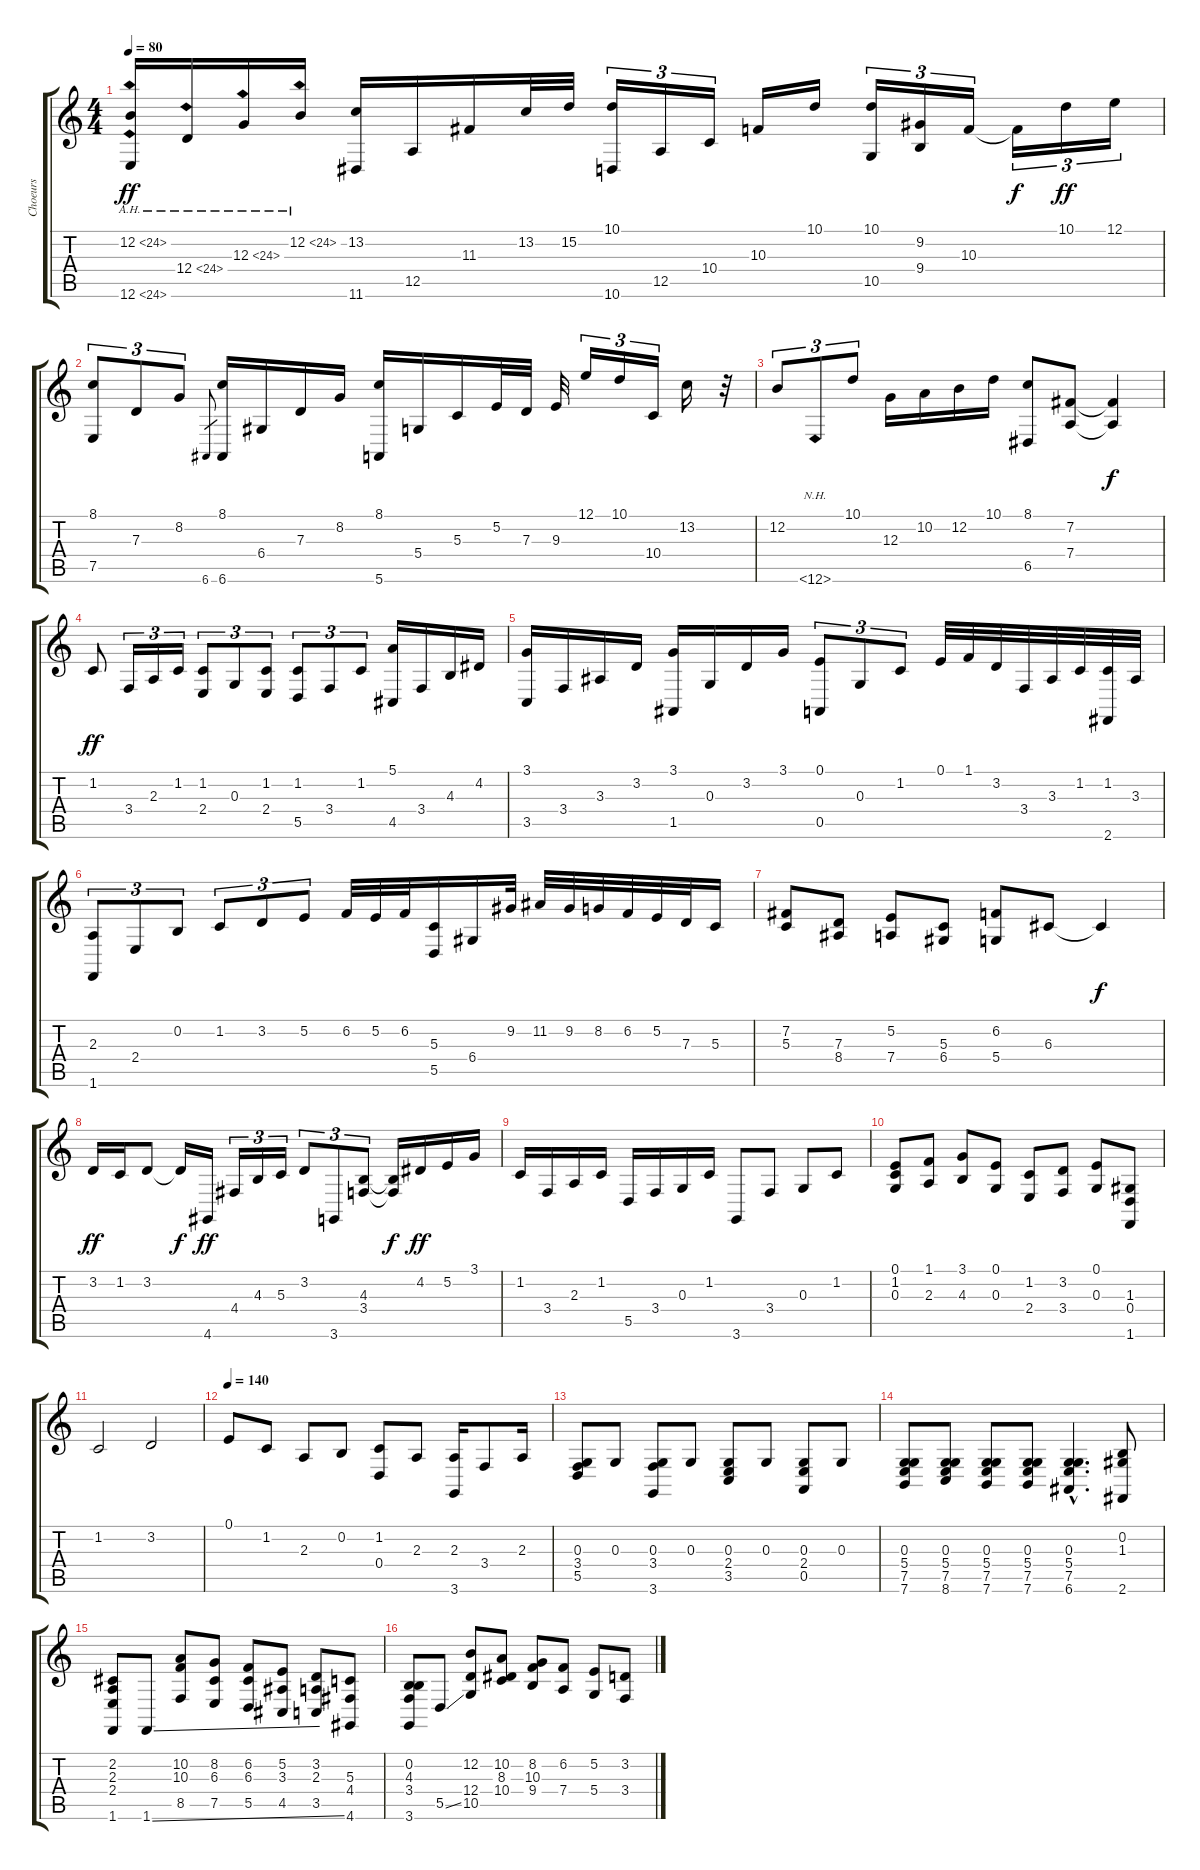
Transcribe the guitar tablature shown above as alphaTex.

\track ("Choeurs" "Choeurs") {instrument choiraahs}
\staff {score tabs}
\tuning (E4 B3 G3 D3 A2 E2) {hide}
\ts (4 4)
\tempo 80
\clef g2
\ks c
(12.2{ah 12} 12.6{ah 12}).16{dy ff} 12.4{ah 12}.16 12.3{ah 12}.16 12.2{ah 12}.16 (13.2 11.6).16 12.5.16 11.3.16 13.2.32 15.2.32 (10.1 10.6).16{tu (3 2)} 12.5.16{tu (3 2)} 10.4.16{tu (3 2)} 10.3.16 10.1.16 (10.1 10.5).16{tu (3 2)} (9.2 9.4).16{tu (3 2)} 10.3.16{tu (3 2)} 10.3{t}.16{tu (3 2) dy f} 10.1.16{tu (3 2) dy ff} 12.1.16{tu (3 2)} |
(8.1 7.5).8{tu (3 2)} 7.3.8{tu (3 2)} 8.2.8{tu (3 2)} 6.6.8{gr} (8.1 6.6).16 6.4.16 7.3.16 8.2.16 (8.1 5.6).16 5.4.16 5.3.16 5.2.32 7.3.32 9.3.32 12.1.16{tu (3 2)} 10.1.16{tu (3 2)} 10.4.16{tu (3 2)} 13.2.16 r.32 |
12.2.8{tu (3 2)} 12.6{nh}.8{tu (3 2)} 10.1.8{tu (3 2)} 12.3.16 10.2.16 12.2.16 10.1.16 (8.1 6.5).8 (7.2 7.4).8 (7.2{t} 7.4{t}).4{dy f} |
1.2.8{dy ff} 3.4.16{tu (3 2)} 2.3.16{tu (3 2)} 1.2.16{tu (3 2)} (1.2 2.4).8{tu (3 2)} 0.3.8{tu (3 2)} (1.2 2.4).8{tu (3 2)} (1.2 5.5).8{tu (3 2)} 3.4.8{tu (3 2)} 1.2.8{tu (3 2)} (5.1 4.5).16 3.4.16 4.3.16 4.2.16 |
(3.1 3.5).16 3.4.16 3.3.16 3.2.16 (3.1 1.5).16 0.3.16 3.2.16 3.1.16 (0.1 0.5).8{tu (3 2)} 0.3.8{tu (3 2)} 1.2.8{tu (3 2)} 0.1.32 1.1.32 3.2.32 3.4.32 3.3.32 1.2.32 (1.2 2.6).32 3.3.32 |
(2.3 1.6).8{tu (3 2)} 2.4.8{tu (3 2)} 0.2.8{tu (3 2)} 1.2.8{tu (3 2)} 3.2.8{tu (3 2)} 5.2.8{tu (3 2)} 6.2.32 5.2.32 6.2.32 (5.3 5.5).16 6.4.16 9.2.32 11.2.32 9.2.32 8.2.32 6.2.32 5.2.32 7.3.32 5.3.16 |
(7.2 5.3).8 (7.3 8.4).8 (5.2 7.4).8 (5.3 6.4).8 (6.2 5.4).8 6.3.8 6.3{t}.4{dy f} |
3.2.16{dy ff} 1.2.16 3.2.8 3.2{t}.16{dy f} 4.6.16{dy ff} 4.4.16{tu (3 2)} 4.3.16{tu (3 2)} 5.3.16{tu (3 2)} 3.2.8{tu (3 2)} 3.6.8{tu (3 2)} (4.3 3.4).8{tu (3 2)} (4.3{t} 3.4{t}).16{dy f} 4.2.16{dy ff} 5.2.16 3.1.16 |
1.2.16 3.4.16 2.3.16 1.2.16 5.5.16 3.4.16 0.3.16 1.2.16 3.6.8 3.4.8 0.3.8 1.2.8 |
(0.1 1.2 0.3).8 (1.1 2.3).8 (3.1 4.3).8 (0.1 0.3).8 (1.2 2.4).8 (3.2 3.4).8 (0.1 0.3).8 (1.3 0.4 1.6).8 |
1.2.2 3.2.2 |
\tempo 140
0.1.8 1.2.8 2.3.8 0.2.8 (1.2 0.4).8 2.3.8 (2.3 3.6).16 3.4.8 2.3.16 |
(0.3 3.4 5.5).8 0.3.8 (0.3 3.4 3.6).8 0.3.8 (0.3 2.4 3.5).8 0.3.8 (0.3 2.4 0.5).8 0.3.8 |
(0.3 5.4 7.5 7.6).8 (0.3 5.4 7.5 8.6).8 (0.3 5.4 7.5 7.6).8 (0.3 5.4 7.5 7.6).8 (0.3{hac} 5.4{hac} 7.5{hac} 6.6{hac}).4{d} (0.2 1.3 2.6).8 |
(2.2 2.3 2.4 1.6).8 1.6{ss}.8 (10.2 10.3 8.5).8 (8.2 6.3 7.5).8 (6.2 6.3 5.5).8 (5.2 3.3 4.5).8 (3.2 2.3 3.5).8 (5.3 4.4 4.6).8 |
(0.2 4.3 3.4 3.6).8 5.5{ss}.8 (12.2 12.4 10.5).8 (10.2 8.3 10.4).8 (8.2 10.3 9.4).8 (6.2 7.4).8 (5.2 5.4).8 (3.2 3.4).8
